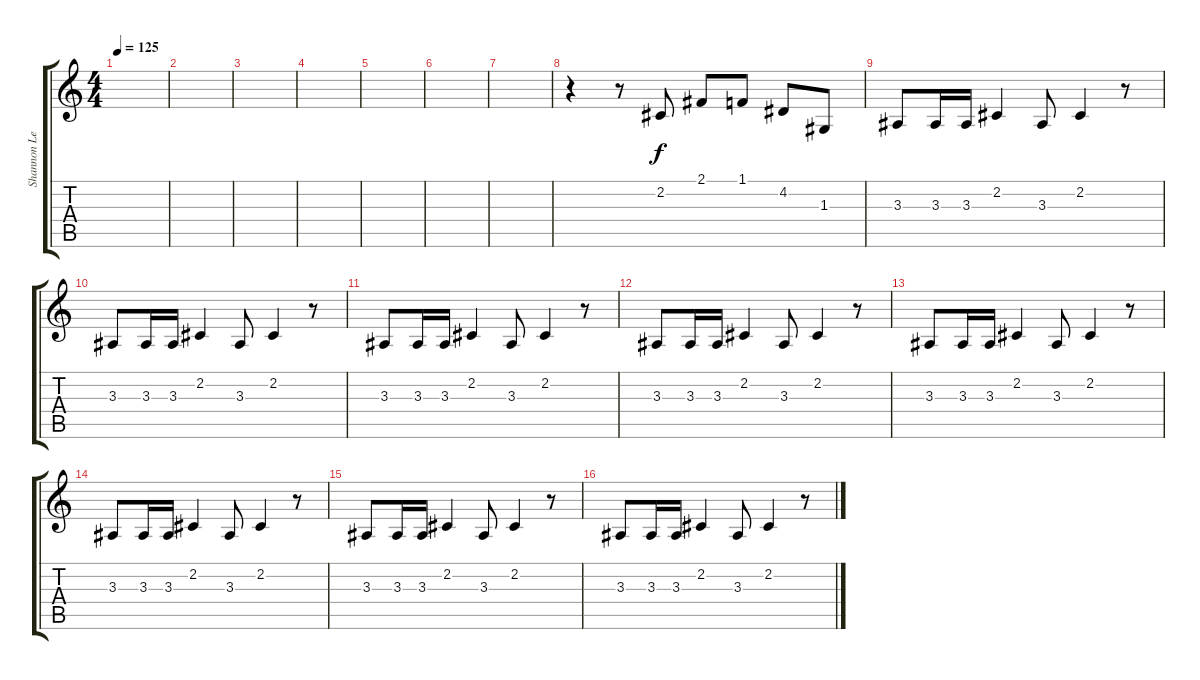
\track ("Shannon Leto" "Shannon Le") {instrument acousticgrandpiano}
\staff {score tabs}
\tuning (E4 B3 G3 D3 A2 E2) {hide}
\ts (4 4)
\tempo 125
\clef g2
\ks c
|
|
|
|
|
|
|
r.4 r.8 2.2.8 2.1.8 1.1.8 4.2.8 1.3.8 |
3.3.8 3.3.16 3.3.16 2.2.4 3.3.8 2.2.4 r.8 |
3.3.8 3.3.16 3.3.16 2.2.4 3.3.8 2.2.4 r.8 |
3.3.8 3.3.16 3.3.16 2.2.4 3.3.8 2.2.4 r.8 |
3.3.8 3.3.16 3.3.16 2.2.4 3.3.8 2.2.4 r.8 |
3.3.8 3.3.16 3.3.16 2.2.4 3.3.8 2.2.4 r.8 |
3.3.8 3.3.16 3.3.16 2.2.4 3.3.8 2.2.4 r.8 |
3.3.8 3.3.16 3.3.16 2.2.4 3.3.8 2.2.4 r.8 |
3.3.8 3.3.16 3.3.16 2.2.4 3.3.8 2.2.4 r.8
